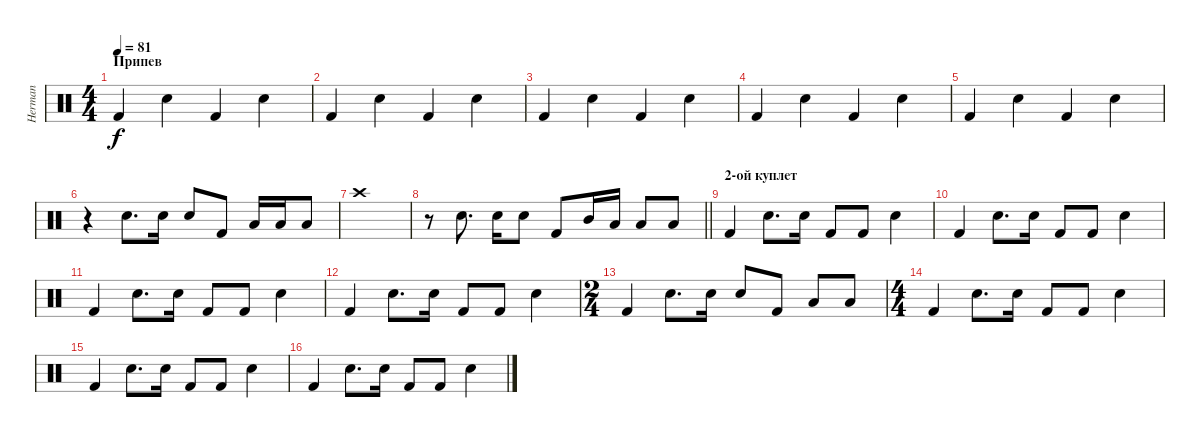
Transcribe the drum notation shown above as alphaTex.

\track ("Herman" "Herman") {instrument percussion}
\staff {score}
\articulation defaults
\ts (4 4)
\section ("" "Припев")
\tempo 81
\clef neutral
\ks c "Kick (hit) 2".4{dy f} "Snare (hit) 2".4 "Kick (hit) 2".4 "Snare (hit) 2".4
|
"Kick (hit) 2".4 "Snare (hit) 2".4 "Kick (hit) 2".4 "Snare (hit) 2".4 |
"Kick (hit) 2".4 "Snare (hit) 2".4 "Kick (hit) 2".4 "Snare (hit) 2".4 |
"Kick (hit) 2".4 "Snare (hit) 2".4 "Kick (hit) 2".4 "Snare (hit) 2".4 |
"Kick (hit) 2".4 "Snare (hit) 2".4 "Kick (hit) 2".4 "Snare (hit) 2".4 |
r.4 "Snare (hit) 2".8{d} "Snare (hit) 2".16 "Snare (hit) 2".8 "Kick (hit) 2".8 "Low Floor Tom (hit)".16 "Low Floor Tom (hit)".16 "Low Floor Tom (hit)".8 |
"Crash high (hit)".1 |
\barLineRight lightlight
r.8 "Snare (hit) 2".8{d} "Snare (hit) 2".16 "Snare (hit) 2".8 "Kick (hit) 2".8 "Mid Tom (hit)".16 "Low Floor Tom (hit)".16 "Low Floor Tom (hit)".8 "Low Floor Tom (hit)".8 |
\section ("" "2-ой куплет")
"Kick (hit) 2".4 "Snare (hit) 2".8{d} "Snare (hit) 2".16 "Kick (hit) 2".8 "Kick (hit) 2".8 "Snare (hit) 2".4 |
"Kick (hit) 2".4 "Snare (hit) 2".8{d} "Snare (hit) 2".16 "Kick (hit) 2".8 "Kick (hit) 2".8 "Snare (hit) 2".4 |
"Kick (hit) 2".4 "Snare (hit) 2".8{d} "Snare (hit) 2".16 "Kick (hit) 2".8 "Kick (hit) 2".8 "Snare (hit) 2".4 |
"Kick (hit) 2".4 "Snare (hit) 2".8{d} "Snare (hit) 2".16 "Kick (hit) 2".8 "Kick (hit) 2".8 "Snare (hit) 2".4 |
\ts (2 4)
"Kick (hit) 2".4 "Snare (hit) 2".8{d} "Snare (hit) 2".16 "Snare (hit) 2".8 "Kick (hit) 2".8 "Low Floor Tom (hit)".8 "Low Floor Tom (hit)".8 |
\ts (4 4)
"Kick (hit) 2".4 "Snare (hit) 2".8{d} "Snare (hit) 2".16 "Kick (hit) 2".8 "Kick (hit) 2".8 "Snare (hit) 2".4 |
"Kick (hit) 2".4 "Snare (hit) 2".8{d} "Snare (hit) 2".16 "Kick (hit) 2".8 "Kick (hit) 2".8 "Snare (hit) 2".4 |
"Kick (hit) 2".4 "Snare (hit) 2".8{d} "Snare (hit) 2".16 "Kick (hit) 2".8 "Kick (hit) 2".8 "Snare (hit) 2".4
